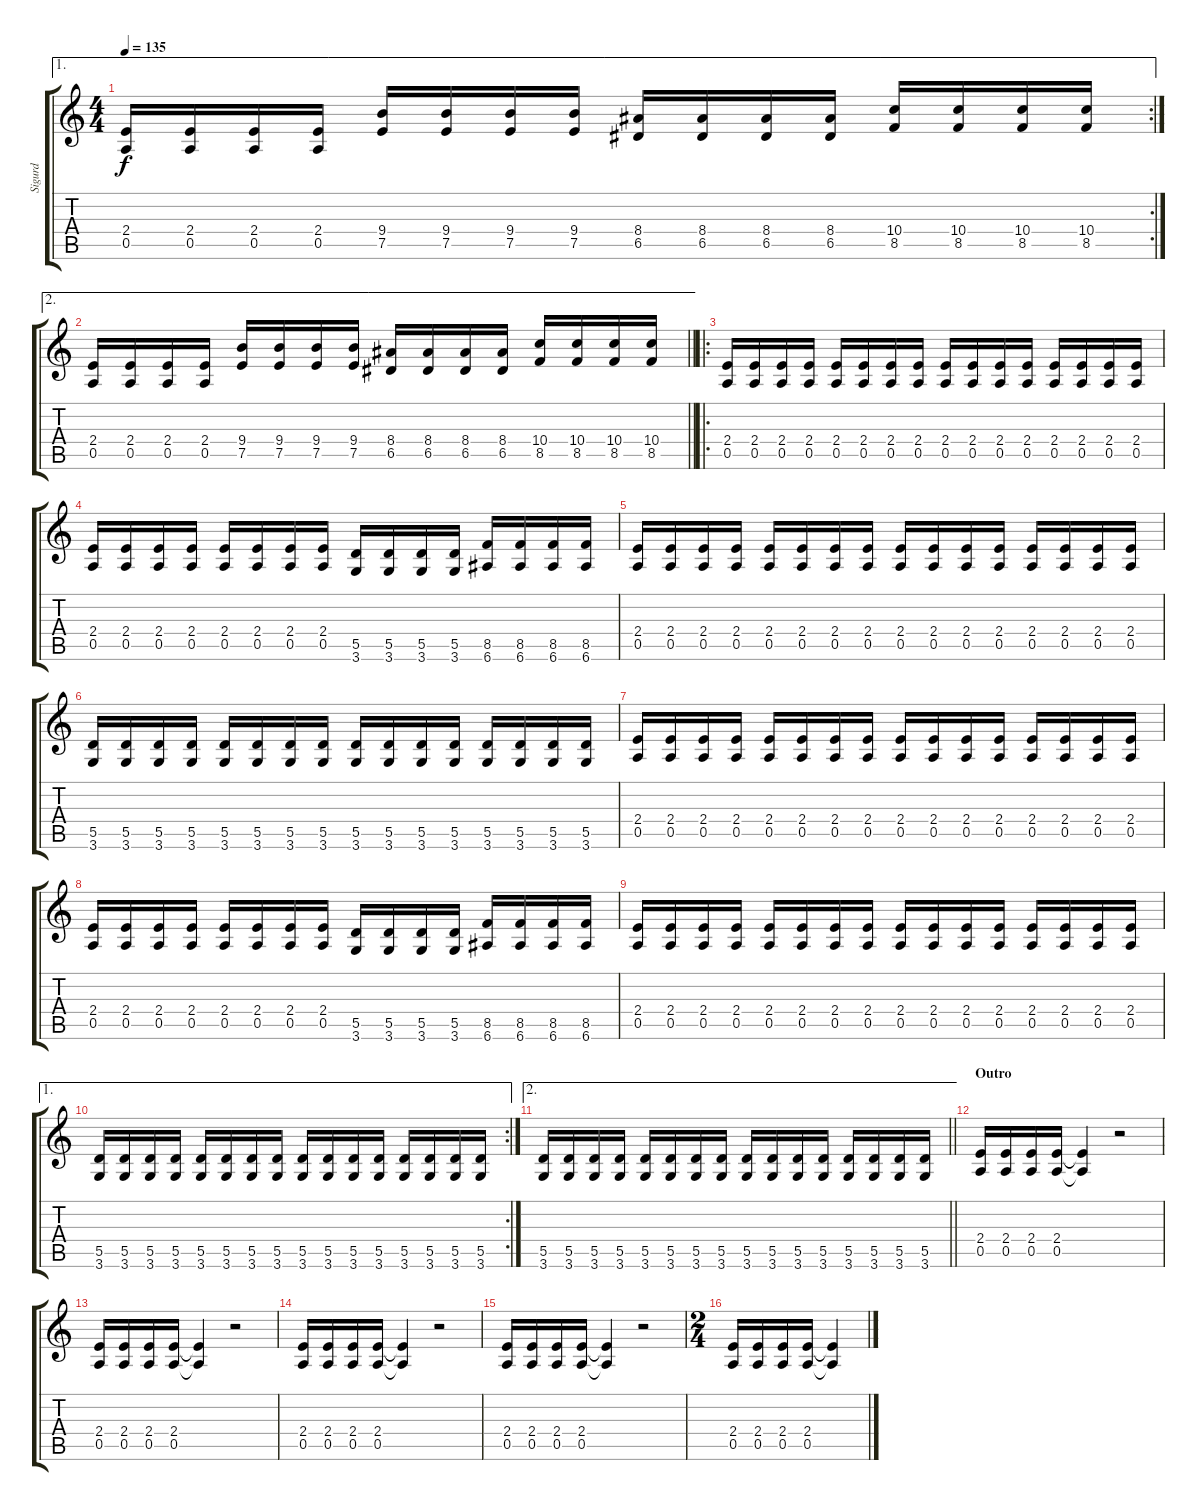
\track ("Sigurd" "Sigurd") {instrument overdrivenguitar}
\staff {score tabs}
\tuning (E4 B3 G3 D3 A2 E2) {hide}
\ae 1
\rc 2
\ts (4 4)
\tempo 135
\clef g2
\ks c
(2.4 0.5).16{dy f} (2.4 0.5).16 (2.4 0.5).16 (2.4 0.5).16 (9.4 7.5).16 (9.4 7.5).16 (9.4 7.5).16 (9.4 7.5).16 (8.4 6.5).16 (8.4 6.5).16 (8.4 6.5).16 (8.4 6.5).16 (10.4 8.5).16 (10.4 8.5).16 (10.4 8.5).16 (10.4 8.5).16 |
\ae 2
\barLineRight lightlight
(2.4 0.5).16 (2.4 0.5).16 (2.4 0.5).16 (2.4 0.5).16 (9.4 7.5).16 (9.4 7.5).16 (9.4 7.5).16 (9.4 7.5).16 (8.4 6.5).16 (8.4 6.5).16 (8.4 6.5).16 (8.4 6.5).16 (10.4 8.5).16 (10.4 8.5).16 (10.4 8.5).16 (10.4 8.5).16 |
\ro
\section ("" "")
(2.4 0.5).16 (2.4 0.5).16 (2.4 0.5).16 (2.4 0.5).16 (2.4 0.5).16 (2.4 0.5).16 (2.4 0.5).16 (2.4 0.5).16 (2.4 0.5).16 (2.4 0.5).16 (2.4 0.5).16 (2.4 0.5).16 (2.4 0.5).16 (2.4 0.5).16 (2.4 0.5).16 (2.4 0.5).16 |
(2.4 0.5).16 (2.4 0.5).16 (2.4 0.5).16 (2.4 0.5).16 (2.4 0.5).16 (2.4 0.5).16 (2.4 0.5).16 (2.4 0.5).16 (5.5 3.6).16 (5.5 3.6).16 (5.5 3.6).16 (5.5 3.6).16 (8.5 6.6).16 (8.5 6.6).16 (8.5 6.6).16 (8.5 6.6).16 |
(2.4 0.5).16 (2.4 0.5).16 (2.4 0.5).16 (2.4 0.5).16 (2.4 0.5).16 (2.4 0.5).16 (2.4 0.5).16 (2.4 0.5).16 (2.4 0.5).16 (2.4 0.5).16 (2.4 0.5).16 (2.4 0.5).16 (2.4 0.5).16 (2.4 0.5).16 (2.4 0.5).16 (2.4 0.5).16 |
(5.5 3.6).16 (5.5 3.6).16 (5.5 3.6).16 (5.5 3.6).16 (5.5 3.6).16 (5.5 3.6).16 (5.5 3.6).16 (5.5 3.6).16 (5.5 3.6).16 (5.5 3.6).16 (5.5 3.6).16 (5.5 3.6).16 (5.5 3.6).16 (5.5 3.6).16 (5.5 3.6).16 (5.5 3.6).16 |
(2.4 0.5).16 (2.4 0.5).16 (2.4 0.5).16 (2.4 0.5).16 (2.4 0.5).16 (2.4 0.5).16 (2.4 0.5).16 (2.4 0.5).16 (2.4 0.5).16 (2.4 0.5).16 (2.4 0.5).16 (2.4 0.5).16 (2.4 0.5).16 (2.4 0.5).16 (2.4 0.5).16 (2.4 0.5).16 |
(2.4 0.5).16 (2.4 0.5).16 (2.4 0.5).16 (2.4 0.5).16 (2.4 0.5).16 (2.4 0.5).16 (2.4 0.5).16 (2.4 0.5).16 (5.5 3.6).16 (5.5 3.6).16 (5.5 3.6).16 (5.5 3.6).16 (8.5 6.6).16 (8.5 6.6).16 (8.5 6.6).16 (8.5 6.6).16 |
(2.4 0.5).16 (2.4 0.5).16 (2.4 0.5).16 (2.4 0.5).16 (2.4 0.5).16 (2.4 0.5).16 (2.4 0.5).16 (2.4 0.5).16 (2.4 0.5).16 (2.4 0.5).16 (2.4 0.5).16 (2.4 0.5).16 (2.4 0.5).16 (2.4 0.5).16 (2.4 0.5).16 (2.4 0.5).16 |
\ae 1
\rc 2
(5.5 3.6).16 (5.5 3.6).16 (5.5 3.6).16 (5.5 3.6).16 (5.5 3.6).16 (5.5 3.6).16 (5.5 3.6).16 (5.5 3.6).16 (5.5 3.6).16 (5.5 3.6).16 (5.5 3.6).16 (5.5 3.6).16 (5.5 3.6).16 (5.5 3.6).16 (5.5 3.6).16 (5.5 3.6).16 |
\ae 2
\barLineRight lightlight
(5.5 3.6).16 (5.5 3.6).16 (5.5 3.6).16 (5.5 3.6).16 (5.5 3.6).16 (5.5 3.6).16 (5.5 3.6).16 (5.5 3.6).16 (5.5 3.6).16 (5.5 3.6).16 (5.5 3.6).16 (5.5 3.6).16 (5.5 3.6).16 (5.5 3.6).16 (5.5 3.6).16 (5.5 3.6).16 |
\section ("" "Outro")
(2.4 0.5).16 (2.4 0.5).16 (2.4 0.5).16 (2.4 0.5).16 (2.4{t} 0.5{t}).4 r.2 |
(2.4 0.5).16 (2.4 0.5).16 (2.4 0.5).16 (2.4 0.5).16 (2.4{t} 0.5{t}).4 r.2 |
(2.4 0.5).16 (2.4 0.5).16 (2.4 0.5).16 (2.4 0.5).16 (2.4{t} 0.5{t}).4 r.2 |
(2.4 0.5).16 (2.4 0.5).16 (2.4 0.5).16 (2.4 0.5).16 (2.4{t} 0.5{t}).4 r.2 |
\ts (2 4)
(2.4 0.5).16 (2.4 0.5).16 (2.4 0.5).16 (2.4 0.5).16 (2.4{t} 0.5{t}).4
